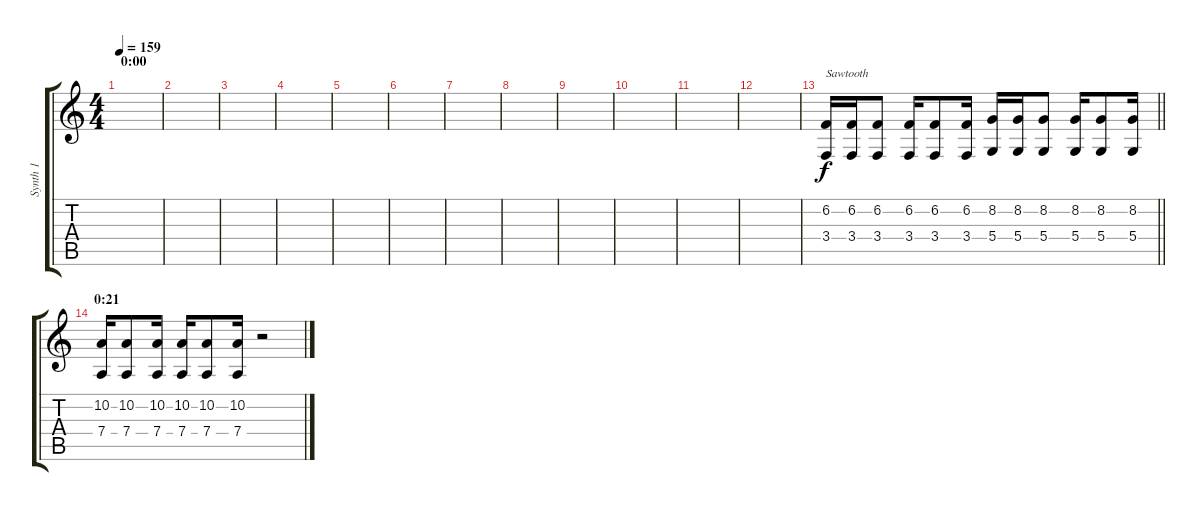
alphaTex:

\track ("Synth 1" "Synth 1") {instrument pad4choir}
\staff {score tabs}
\tuning (E4 B3 G3 D3 A2 E2) {hide}
\ts (4 4)
\section ("" "0:00")
\tempo 159
\clef g2
\ks c
|
|
|
|
|
|
|
|
|
|
|
|
\barLineRight lightlight
(6.2 3.4).16{txt "Sawtooth" volume 13 instrument lead2sawtooth} (6.2 3.4).16{volume 10} (6.2 3.4).8 (6.2 3.4).16 (6.2 3.4).8 (6.2 3.4).16 (8.2 5.4).16{volume 13} (8.2 5.4).16{volume 10} (8.2 5.4).8 (8.2 5.4).16 (8.2 5.4).8 (8.2 5.4).16 |
\section ("" "0:21")
(10.2 7.4).16{volume 3} (10.2 7.4).8 (10.2 7.4).16 (10.2 7.4).16 (10.2 7.4).8 (10.2 7.4).16 r.2
